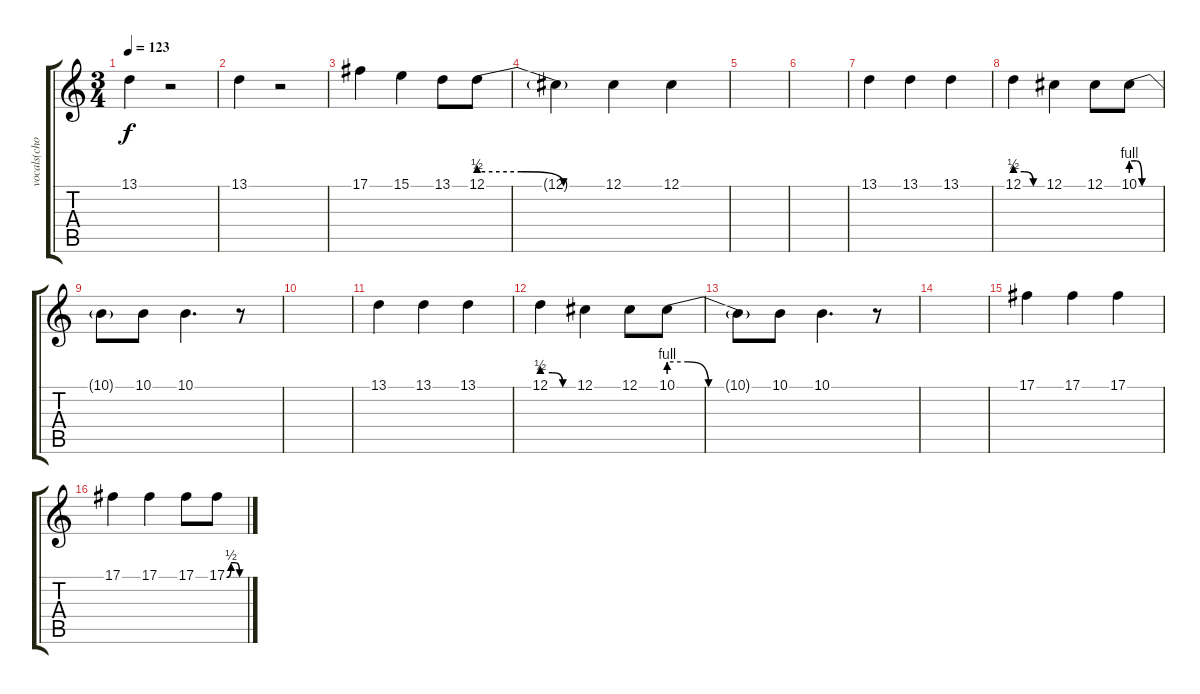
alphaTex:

\track ("vocals(chorus only)" "vocals(cho") {instrument choiraahs}
\staff {score tabs}
\tuning (Db4 Ab3 E3 B2 Gb2 B1) {hide}
\ts (3 4)
\tempo 123
\clef g2
\ks c
13.1.4{dy f} r.2 |
13.1.4 r.2 |
17.1.4 15.1.4 13.1.8 12.1{be (custom 0 2 20 2 40 0 60 0)}.8 |
12.1{t}.4 12.1.4 12.1.4 |
|
|
13.1.4{volume 9} 13.1.4 13.1.4 |
12.1{be (custom 0 2 20 2 40 0 60 0)}.4 12.1.4 12.1.8 10.1{be (custom 0 4 11 4 23 0 40 0 60 0)}.8 |
10.1{t}.8 10.1.8 10.1.4{d} r.8 |
|
13.1.4{volume 9} 13.1.4 13.1.4 |
12.1{be (custom 0 2 20 2 40 0 60 0)}.4 12.1.4 12.1.8 10.1{be (custom 0 4 11 4 23 0 40 0 60 0)}.8 |
10.1{t}.8 10.1.8 10.1.4{d} r.8 |
|
17.1.4{volume 9} 17.1.4 17.1.4 |
17.1.4 17.1.4 17.1.8 17.1{be (custom 0 0 15 2 30 2 45 0 60 0)}.8
